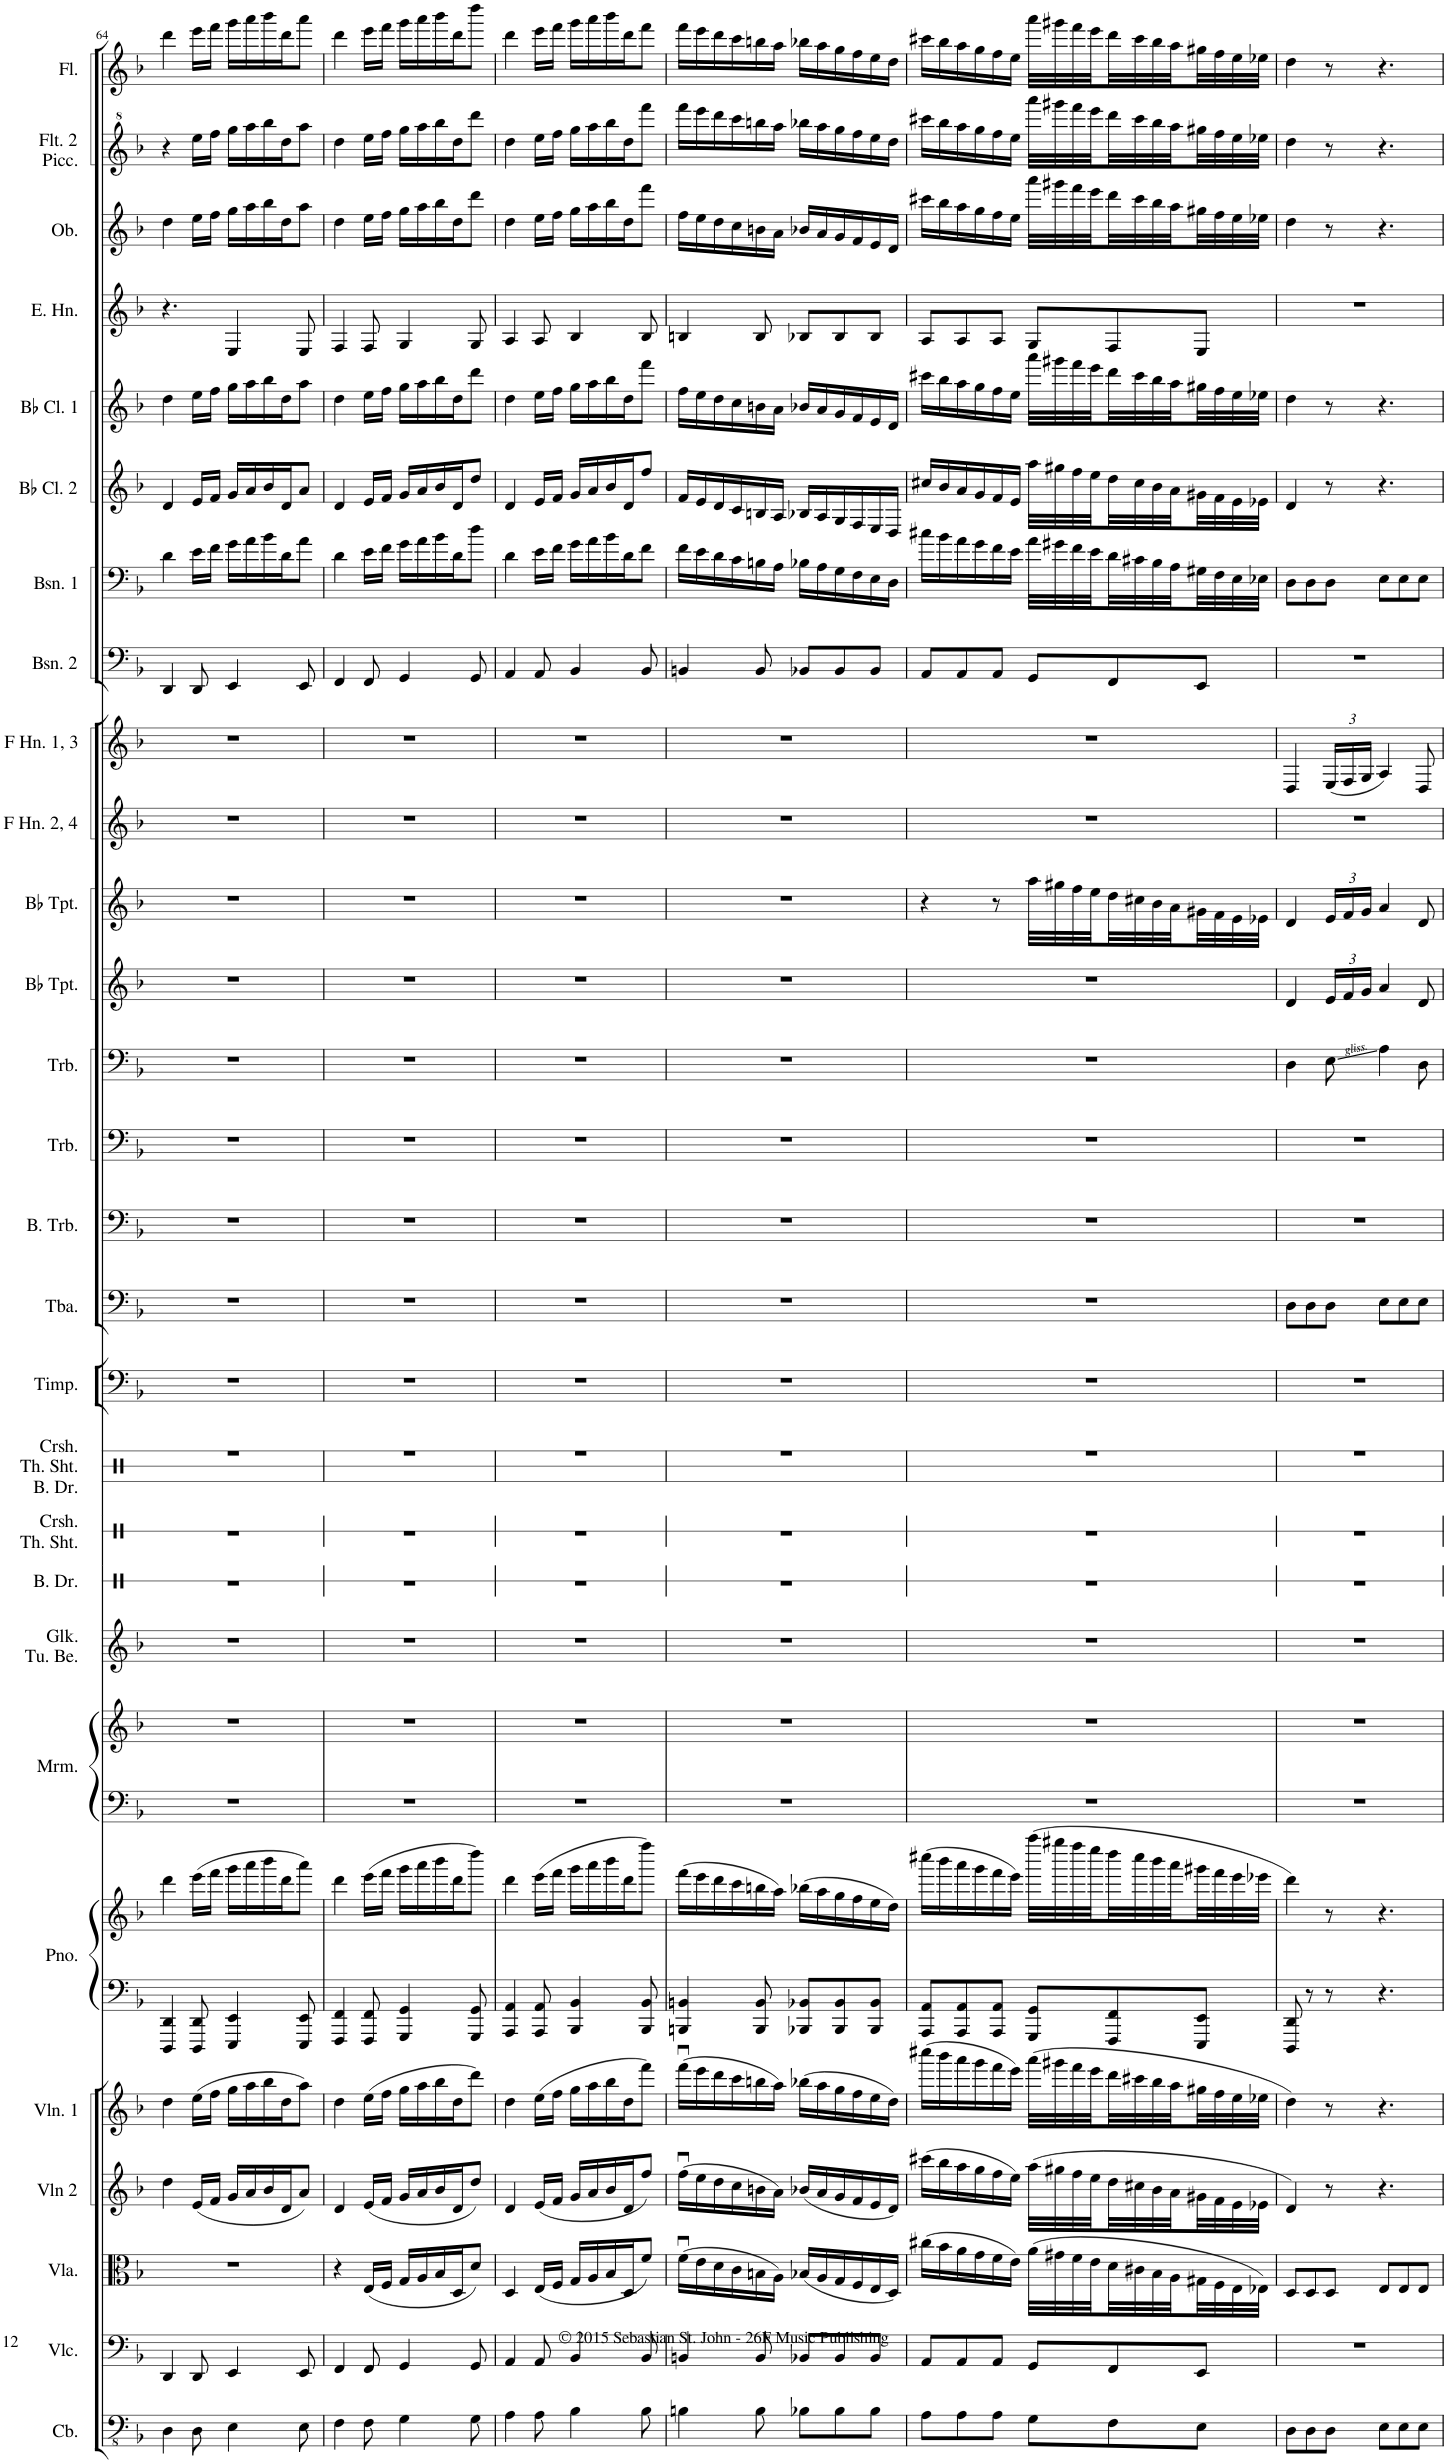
**kern	**kern	**kern	**kern	**kern	**kern	**kern	**kern	**kern	**kern	**kern	**kern	**kern	**kern	**kern	**kern	**kern	**kern	**kern	**kern	**kern	**kern	**kern	**kern	**kern	**kern	**kern	**kern	**kern	**kern
*part28	*part27	*part26	*part25	*part24	*part23	*part23	*part22	*part22	*part21	*part20	*part19	*part18	*part17	*part16	*part15	*part14	*part13	*part12	*part11	*part10	*part9	*part8	*part7	*part6	*part5	*part4	*part3	*part2	*part1
*staff30	*staff29	*staff28	*staff27	*staff26	*staff25	*staff24	*staff23	*staff22	*staff21	*staff20	*staff19	*staff18	*staff17	*staff16	*staff15	*staff14	*staff13	*staff12	*staff11	*staff10	*staff9	*staff8	*staff7	*staff6	*staff5	*staff4	*staff3	*staff2	*staff1
*I"Contrabass	*I"Violoncello	*I"Viola	*I"Violin 2	*I"Violin 1	*I"Piano	*	*I"Marimba	*	*I"Glockenspiel Tubular Bells	*I"Bass Drum	*I"Crash Thundersheet	*I"Crash Thundersheet Bass Drum	*I"Timpani	*I"Tuba	*I"Bass Trombone	*I"Trombone	*I"Trombone	*I"Bb Trumpet	*I"Trumpets in Bb	*I"Horn in F 2, 4	*I"Horn in F 1, 3	*I"Bassoon 2	*I"Bassoon 1	*I"Clarinets in Bb 2	*I"Bb Clarinet 1	*I"English Horn	*I"Oboes	*I"Flute 2 Piccolo	*I"Flutes
*I'Cb.	*I'Vlc.	*I'Vla.	*I'Vln 2	*I'Vln. 1	*I'Pno.	*	*I'Mrm.	*	*I'Glk. Tu. Be.	*I'B. Dr.	*I'Crsh. Th. Sht.	*I'Crsh. Th. Sht. B. Dr.	*I'Timp.	*I'Tba.	*I'B. Trb.	*I'Trb.	*I'Trb.	*I'Bb Tpt.	*	*	*	*I'Bsn. 2	*I'Bsn. 1	*	*I'Bb Cl. 1	*I'E. Hn.	*I'Ob.	*I'Flt. 2 Picc.	*I'Fl.
!!LO:PB:g=z
*clefFv4	*clefF4	*clefC3	*clefG2	*clefG2	*clefF4	*clefG2	*clefF4	*clefG2	*clefG2	*clefX	*clefX	*clefX	*clefF4	*clefF4	*clefF4	*clefF4	*clefF4	*clefG2	*clefG2	*clefG2	*clefG2	*clefF4	*clefF4	*clefG2	*clefG2	*clefG2	*clefG2	*clefG^2	*clefG2
*ITrd7c12	*	*	*	*	*	*	*	*	*	*	*	*	*	*	*	*	*	*ITrd1c2	*ITrd1c2	*ITrd4c7	*ITrd4c7	*	*	*ITrd1c2	*ITrd1c2	*ITrd4c7	*	*ITrd-7c-12	*
*k[b-]	*k[b-]	*k[b-]	*k[b-]	*k[b-]	*k[b-]	*k[b-]	*k[b-]	*k[b-]	*k[b-]	*k[]	*k[]	*k[]	*k[b-]	*k[b-]	*k[b-]	*k[b-]	*k[b-]	*k[b-]	*k[b-]	*k[b-]	*k[b-]	*k[b-]	*k[b-]	*k[b-]	*k[b-]	*k[b-]	*k[b-]	*k[b-]	*k[b-]
*M6/8	*M6/8	*M6/8	*M6/8	*M6/8	*M6/8	*M6/8	*M6/8	*M6/8	*M6/8	*M6/8	*M6/8	*M6/8	*M6/8	*M6/8	*M6/8	*M6/8	*M6/8	*M6/8	*M6/8	*M6/8	*M6/8	*M6/8	*M6/8	*M6/8	*M6/8	*M6/8	*M6/8	*M6/8	*M6/8
=64	=64	=64	=64	=64	=64	=64	=64	=64	=64	=64	=64	=64	=64	=64	=64	=64	=64	=64	=64	=64	=64	=64	=64	=64	=64	=64	=64	=64	=64
4DD\	4DD/	2.r	4dd\	4dd\	4DDD/ 4DD/	4ddd\	2.r	2.r	2.r	2.r	2.r	2.r	2.r	2.r	2.r	2.r	2.r	2.r	2.r	2.r	2.r	4DD/	4d\	4d/	4dd\	4.r	4dd\	4r	4ddd\
8DD\	8DD/	.	(16e/LL	(16ee\LL	8DDD/ 8DD/	(16eee\LL	.	.	.	.	.	.	.	.	.	.	.	.	.	.	.	8DD/	16e\LL	16e/LL	16ee\LL	.	16ee\LL	16eee\LL	16eee\LL
.	.	.	16f/JJ	16ff\JJ	.	16fff\JJ	.	.	.	.	.	.	.	.	.	.	.	.	.	.	.	.	16f\JJ	16f/JJ	16ff\JJ	.	16ff\JJ	16fff\JJ	16fff\JJ
4EE\	4EE/	.	16g/LL	16gg\LL	4EEE/ 4EE/	16ggg\LL	.	.	.	.	.	.	.	.	.	.	.	.	.	.	.	4EE/	16g\LL	16g/LL	16gg\LL	4E/	16gg\LL	16ggg\LL	16ggg\LL
.	.	.	16a/	16aa\	.	16aaa\	.	.	.	.	.	.	.	.	.	.	.	.	.	.	.	.	16a\	16a/	16aa\	.	16aa\	16aaa\	16aaa\
.	.	.	16b-/	16bb-\	.	16bbb-\	.	.	.	.	.	.	.	.	.	.	.	.	.	.	.	.	16b-\	16b-/	16bb-\	.	16bb-\	16bbb-\	16bbb-\
.	.	.	16d/J	16dd\J	.	16ddd\J	.	.	.	.	.	.	.	.	.	.	.	.	.	.	.	.	16d\J	16d/J	16dd\J	.	16dd\J	16ddd\J	16ddd\J
8EE\	8EE/	.	8a/J)	8aa\J)	8EEE/ 8EE/	8aaa\J)	.	.	.	.	.	.	.	.	.	.	.	.	.	.	.	8EE/	8a\J	8a/J	8aa\J	8E/	8aa\J	8aaa\J	8aaa\J
=65	=65	=65	=65	=65	=65	=65	=65	=65	=65	=65	=65	=65	=65	=65	=65	=65	=65	=65	=65	=65	=65	=65	=65	=65	=65	=65	=65	=65	=65
4FF\	4FF/	4r	4d/	4dd\	4FFF/ 4FF/	4ddd\	2.r	2.r	2.r	2.r	2.r	2.r	2.r	2.r	2.r	2.r	2.r	2.r	2.r	2.r	2.r	4FF/	4d\	4d/	4dd\	4F/	4dd\	4ddd\	4ddd\
8FF\	8FF/	(16E/LL	(16e/LL	(16ee\LL	8FFF/ 8FF/	(16eee\LL	.	.	.	.	.	.	.	.	.	.	.	.	.	.	.	8FF/	16e\LL	16e/LL	16ee\LL	8F/	16ee\LL	16eee\LL	16eee\LL
.	.	16F/JJ	16f/JJ	16ff\JJ	.	16fff\JJ	.	.	.	.	.	.	.	.	.	.	.	.	.	.	.	.	16f\JJ	16f/JJ	16ff\JJ	.	16ff\JJ	16fff\JJ	16fff\JJ
4GG\	4GG/	16G/LL	16g/LL	16gg\LL	4GGG/ 4GG/	16ggg\LL	.	.	.	.	.	.	.	.	.	.	.	.	.	.	.	4GG/	16g\LL	16g/LL	16gg\LL	4G/	16gg\LL	16ggg\LL	16ggg\LL
.	.	16A/	16a/	16aa\	.	16aaa\	.	.	.	.	.	.	.	.	.	.	.	.	.	.	.	.	16a\	16a/	16aa\	.	16aa\	16aaa\	16aaa\
.	.	16B-/	16b-/	16bb-\	.	16bbb-\	.	.	.	.	.	.	.	.	.	.	.	.	.	.	.	.	16b-\	16b-/	16bb-\	.	16bb-\	16bbb-\	16bbb-\
.	.	16D/J	16d/J	16dd\J	.	16ddd\J	.	.	.	.	.	.	.	.	.	.	.	.	.	.	.	.	16d\J	16d/J	16dd\J	.	16dd\J	16ddd\J	16ddd\J
8GG\	8GG/	8d/J)	8dd/J)	8ddd\J)	8GGG/ 8GG/	8dddd\J)	.	.	.	.	.	.	.	.	.	.	.	.	.	.	.	8GG/	8dd\J	8dd/J	8ddd\J	8G/	8ddd\J	8dddd\J	8dddd\J
=66	=66	=66	=66	=66	=66	=66	=66	=66	=66	=66	=66	=66	=66	=66	=66	=66	=66	=66	=66	=66	=66	=66	=66	=66	=66	=66	=66	=66	=66
4AA\	4AA/	4D/	4d/	4dd\	4AAA/ 4AA/	4ddd\	2.r	2.r	2.r	2.r	2.r	2.r	2.r	2.r	2.r	2.r	2.r	2.r	2.r	2.r	2.r	4AA/	4d\	4d/	4dd\	4A/	4dd\	4ddd\	4ddd\
8AA\	8AA/	(16E/LL	(16e/LL	(16ee\LL	8AAA/ 8AA/	(16eee\LL	.	.	.	.	.	.	.	.	.	.	.	.	.	.	.	8AA/	16e\LL	16e/LL	16ee\LL	8A/	16ee\LL	16eee\LL	16eee\LL
.	.	16F/JJ	16f/JJ	16ff\JJ	.	16fff\JJ	.	.	.	.	.	.	.	.	.	.	.	.	.	.	.	.	16f\JJ	16f/JJ	16ff\JJ	.	16ff\JJ	16fff\JJ	16fff\JJ
4BB-\	4BB-/	16G/LL	16g/LL	16gg\LL	4BBB-/ 4BB-/	16ggg\LL	.	.	.	.	.	.	.	.	.	.	.	.	.	.	.	4BB-/	16g\LL	16g/LL	16gg\LL	4B-/	16gg\LL	16ggg\LL	16ggg\LL
.	.	16A/	16a/	16aa\	.	16aaa\	.	.	.	.	.	.	.	.	.	.	.	.	.	.	.	.	16a\	16a/	16aa\	.	16aa\	16aaa\	16aaa\
.	.	16B-/	16b-/	16bb-\	.	16bbb-\	.	.	.	.	.	.	.	.	.	.	.	.	.	.	.	.	16b-\	16b-/	16bb-\	.	16bb-\	16bbb-\	16bbb-\
.	.	16D/J	16d/J	16dd\J	.	16ddd\J	.	.	.	.	.	.	.	.	.	.	.	.	.	.	.	.	16d\J	16d/J	16dd\J	.	16dd\J	16ddd\J	16ddd\J
8BB-\	8BB-/	8f/J)	8ff/J)	8fff\J)	8BBB-/ 8BB-/	8ffff\J)	.	.	.	.	.	.	.	.	.	.	.	.	.	.	.	8BB-/	8f\J	8ff/J	8fff\J	8B-/	8fff\J	8ffff\J	8fff\J
=67	=67	=67	=67	=67	=67	=67	=67	=67	=67	=67	=67	=67	=67	=67	=67	=67	=67	=67	=67	=67	=67	=67	=67	=67	=67	=67	=67	=67	=67
4BBn\	4BBn/	(16fu\LL	(16ffu\LL	(16fffu\LL	4BBBn/ 4BBn/	(16fff\LL	2.r	2.r	2.r	2.r	2.r	2.r	2.r	2.r	2.r	2.r	2.r	2.r	2.r	2.r	2.r	4BBn/	16f\LL	16f/LL	16ff\LL	4Bn/	16ff\LL	16ffff\LL	16fff\LL
.	.	16e\	16ee\	16eee\	.	16eee\	.	.	.	.	.	.	.	.	.	.	.	.	.	.	.	.	16e\	16e/	16ee\	.	16ee\	16eeee\	16eee\
.	.	16d\	16dd\	16ddd\	.	16ddd\	.	.	.	.	.	.	.	.	.	.	.	.	.	.	.	.	16d\	16d/	16dd\	.	16dd\	16dddd\	16ddd\
.	.	16c\	16cc\	16ccc\	.	16ccc\	.	.	.	.	.	.	.	.	.	.	.	.	.	.	.	.	16c\	16c/	16cc\	.	16cc\	16cccc\	16ccc\
8BB\	8BB/	16Bn\	16bn\	16bbn\	8BBB/ 8BB/	16bbn\	.	.	.	.	.	.	.	.	.	.	.	.	.	.	.	8BB/	16Bn\	16Bn/	16bn\	8B/	16bn\	16bbbn\	16bbn\
.	.	16A\JJ)	16a\JJ)	16aa\JJ)	.	16aa\JJ)	.	.	.	.	.	.	.	.	.	.	.	.	.	.	.	.	16A\JJ	16A/JJ	16a\JJ	.	16a\JJ	16aaa\JJ	16aa\JJ
8BB-X\L	8BB-X/L	(16B-X/LL	(16b-X/LL	(16bb-X\LL	8BBB-X/ 8BB-X/L	(16bb-X\LL	.	.	.	.	.	.	.	.	.	.	.	.	.	.	.	8BB-X/L	16B-X\LL	16B-X/LL	16b-X/LL	8B-X/L	16b-X/LL	16bbb-X\LL	16bb-X\LL
.	.	16A/	16a/	16aa\	.	16aa\	.	.	.	.	.	.	.	.	.	.	.	.	.	.	.	.	16A\	16A/	16a/	.	16a/	16aaa\	16aa\
8BB-\	8BB-/	16G/	16g/	16gg\	8BBB-/ 8BB-/	16gg\	.	.	.	.	.	.	.	.	.	.	.	.	.	.	.	8BB-/	16G\	16G/	16g/	8B-/	16g/	16ggg\	16gg\
.	.	16F/	16f/	16ff\	.	16ff\	.	.	.	.	.	.	.	.	.	.	.	.	.	.	.	.	16F\	16F/	16f/	.	16f/	16fff\	16ff\
8BB-\J	8BB-/J	16E/	16e/	16ee\	8BBB-/ 8BB-/J	16ee\	.	.	.	.	.	.	.	.	.	.	.	.	.	.	.	8BB-/J	16E\	16E/	16e/	8B-/J	16e/	16eee\	16ee\
.	.	16D/JJ)	16d/JJ)	16dd\JJ)	.	16dd\JJ)	.	.	.	.	.	.	.	.	.	.	.	.	.	.	.	.	16D\JJ	16D/JJ	16d/JJ	.	16d/JJ	16ddd\JJ	16dd\JJ
=68	=68	=68	=68	=68	=68	=68	=68	=68	=68	=68	=68	=68	=68	=68	=68	=68	=68	=68	=68	=68	=68	=68	=68	=68	=68	=68	=68	=68	=68
8AA\L	8AA/L	(16cc#X\LL	(16ccc#X\LL	(16cccc#X\LL	8AAA/ 8AA/L	(16cccc#X\LL	2.r	2.r	2.r	2.r	2.r	2.r	2.r	2.r	2.r	2.r	2.r	2.r	4r	2.r	2.r	8AA/L	16cc#X\LL	16cc#X/LL	16ccc#X\LL	8A/L	16ccc#X\LL	16cccc#X\LL	16ccc#X\LL
.	.	16b-\	16bb-\	16bbb-\	.	16bbb-\	.	.	.	.	.	.	.	.	.	.	.	.	.	.	.	.	16b-\	16b-/	16bb-\	.	16bb-\	16bbb-\	16bb-\
8AA\	8AA/	16a\	16aa\	16aaa\	8AAA/ 8AA/	16aaa\	.	.	.	.	.	.	.	.	.	.	.	.	.	.	.	8AA/	16a\	16a/	16aa\	8A/	16aa\	16aaa\	16aa\
.	.	16g\	16gg\	16ggg\	.	16ggg\	.	.	.	.	.	.	.	.	.	.	.	.	.	.	.	.	16g\	16g/	16gg\	.	16gg\	16ggg\	16gg\
8AA\J	8AA/J	16f\	16ff\	16fff\	8AAA/ 8AA/J	16fff\	.	.	.	.	.	.	.	.	.	.	.	.	8r	.	.	8AA/J	16f\	16f/	16ff\	8A/J	16ff\	16fff\	16ff\
.	.	16e\JJ)	16ee\JJ)	16eee\JJ)	.	16eee\JJ)	.	.	.	.	.	.	.	.	.	.	.	.	.	.	.	.	16e\JJ	16e/JJ	16ee\JJ	.	16ee\JJ	16eee\JJ	16ee\JJ
8GG\L	8GG/L	(32a\LLL	(32aa\LLL	(32aaa\LLL	8GGG/ 8GG/L	(32aaaa\LLL	.	.	.	.	.	.	.	.	.	.	.	.	32aa\LLL	.	.	8GG/L	32a\LLL	32aa\LLL	32aaa\LLL	8G/L	32aaa\LLL	32aaaa\LLL	32aaa\LLL
.	.	32g#X\	32gg#X\	32ggg#X\	.	32gggg#X\	.	.	.	.	.	.	.	.	.	.	.	.	32gg#X\	.	.	.	32g#X\	32gg#X\	32ggg#X\	.	32ggg#X\	32gggg#X\	32ggg#X\
.	.	32f\	32ff\	32fff\	.	32ffff\	.	.	.	.	.	.	.	.	.	.	.	.	32ff\	.	.	.	32f\	32ff\	32fff\	.	32fff\	32ffff\	32fff\
.	.	32e\	32ee\	32eee\	.	32eeee\	.	.	.	.	.	.	.	.	.	.	.	.	32ee\	.	.	.	32e\	32ee\	32eee\	.	32eee\	32eeee\	32eee\
8FF\	8FF/	32d\	32dd\	32ddd\	8FFF/ 8FF/	32dddd\	.	.	.	.	.	.	.	.	.	.	.	.	32dd\	.	.	8FF/	32d\	32dd\	32ddd\	8F/	32ddd\	32dddd\	32ddd\
.	.	32c#X\	32cc#X\	32ccc#X\	.	32cccc#\	.	.	.	.	.	.	.	.	.	.	.	.	32cc#X\	.	.	.	32c#X\	32cc#\	32ccc#\	.	32ccc#\	32cccc#\	32ccc#\
.	.	32B-\	32b-\	32bb-\	.	32bbb-\	.	.	.	.	.	.	.	.	.	.	.	.	32b-\	.	.	.	32B-\	32b-\	32bb-\	.	32bb-\	32bbb-\	32bb-\
.	.	32A\	32a\	32aa\	.	32aaa\	.	.	.	.	.	.	.	.	.	.	.	.	32a\	.	.	.	32A\	32a\	32aa\	.	32aa\	32aaa\	32aa\
8EE\J	8EE/J	32G#X\	32g#X\	32gg#X\	8EEE/ 8EE/J	32ggg#X\	.	.	.	.	.	.	.	.	.	.	.	.	32g#X\	.	.	8EE/J	32G#X\	32g#X\	32gg#X\	8E/J	32gg#X\	32ggg#X\	32gg#X\
.	.	32F\	32f\	32ff\	.	32fff\	.	.	.	.	.	.	.	.	.	.	.	.	32f\	.	.	.	32F\	32f\	32ff\	.	32ff\	32fff\	32ff\
.	.	32E\	32e\	32ee\	.	32eee\	.	.	.	.	.	.	.	.	.	.	.	.	32e\	.	.	.	32E\	32e\	32ee\	.	32ee\	32eee\	32ee\
.	.	32E-X\JJJ)	32e-X\JJJ	32ee-X\JJJ	.	32eee-X\JJJ	.	.	.	.	.	.	.	.	.	.	.	.	32e-X\JJJ	.	.	.	32E-X\JJJ	32e-X\JJJ	32ee-X\JJJ	.	32ee-X\JJJ	32eee-X\JJJ	32ee-X\JJJ
=69	=69	=69	=69	=69	=69	=69	=69	=69	=69	=69	=69	=69	=69	=69	=69	=69	=69	=69	=69	=69	=69	=69	=69	=69	=69	=69	=69	=69	=69
8DD\L	2.r	8D/L	4d/)	4dd\)	8DDD/ 8DD/	4ddd\)	2.r	2.r	2.r	2.r	2.r	2.r	2.r	8D\L	2.r	2.r	4D\	4d/	4d/	2.r	4D/	2.r	8D\L	4d/	4dd\	2.r	4dd\	4ddd\	4dd\
8DD\	.	8D/	.	.	8r	.	.	.	.	.	.	.	.	8D\	.	.	.	.	.	.	.	.	8D\	.	.	.	.	.	.
*	*	*	*	*	*	*	*	*	*	*	*	*	*	*	*	*	*	*Xbrackettup	*Xbrackettup	*	*Xbrackettup	*	*	*	*	*	*	*	*
8DD\J	.	8D/J	8r	8r	8r	8r	.	.	.	.	.	.	.	8D\J	.	.	8E\	24e/LL	24e/LL	.	(24E/LL	.	8D\J	8r	8r	.	8r	8r	8r
.	.	.	.	.	.	.	.	.	.	.	.	.	.	.	.	.	.	24f/	24f/	.	24F/	.	.	.	.	.	.	.	.
.	.	.	.	.	.	.	.	.	.	.	.	.	.	.	.	.	.	24g/JJ	24g/JJ	.	24G/JJ	.	.	.	.	.	.	.	.
8EE\L	.	8E/L	4.r	4.r	4.r	4.r	.	.	.	.	.	.	.	8E\L	.	.	4A\	4a/	4a/	.	4A/)	.	8E\L	4.r	4.r	.	4.r	4.r	4.r
8EE\	.	8E/	.	.	.	.	.	.	.	.	.	.	.	8E\	.	.	.	.	.	.	.	.	8E\	.	.	.	.	.	.
8EE\J	.	8E/J	.	.	.	.	.	.	.	.	.	.	.	8E\J	.	.	8D\	8d/	8d/	.	8D/	.	8E\J	.	.	.	.	.	.
=	=	=	=	=	=	=	=	=	=	=	=	=	=	=	=	=	=	=	=	=	=	=	=	=	=	=	=	=	=
*-	*-	*-	*-	*-	*-	*-	*-	*-	*-	*-	*-	*-	*-	*-	*-	*-	*-	*-	*-	*-	*-	*-	*-	*-	*-	*-	*-	*-	*-
